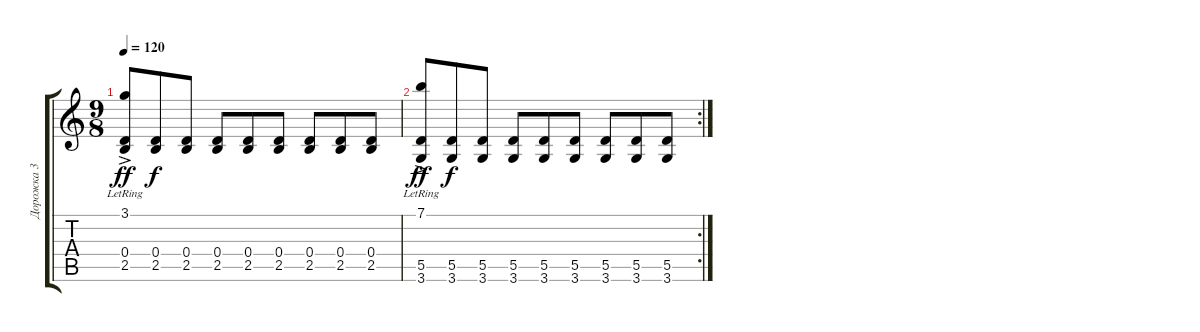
\track ("Дорожка 3" "Дорожка 3") {instrument electricguitarjazz}
\staff {score tabs}
\tuning (E4 B3 G3 D3 A2 E2) {hide}
\ts (9 8)
\tempo 120
\clef g2
\ks c
(3.1{ac lr} 0.4 2.5).8{dy ff} (0.4 2.5).8{dy f} (0.4 2.5).8 (0.4 2.5).8 (0.4 2.5).8 (0.4 2.5).8 (0.4 2.5).8 (0.4 2.5).8 (0.4 2.5).8 |
\rc 2
(7.1{ac lr} 5.5 3.6).8{dy ff} (5.5 3.6).8{dy f} (5.5 3.6).8 (5.5 3.6).8 (5.5 3.6).8 (5.5 3.6).8 (5.5 3.6).8 (5.5 3.6).8 (5.5 3.6).8
